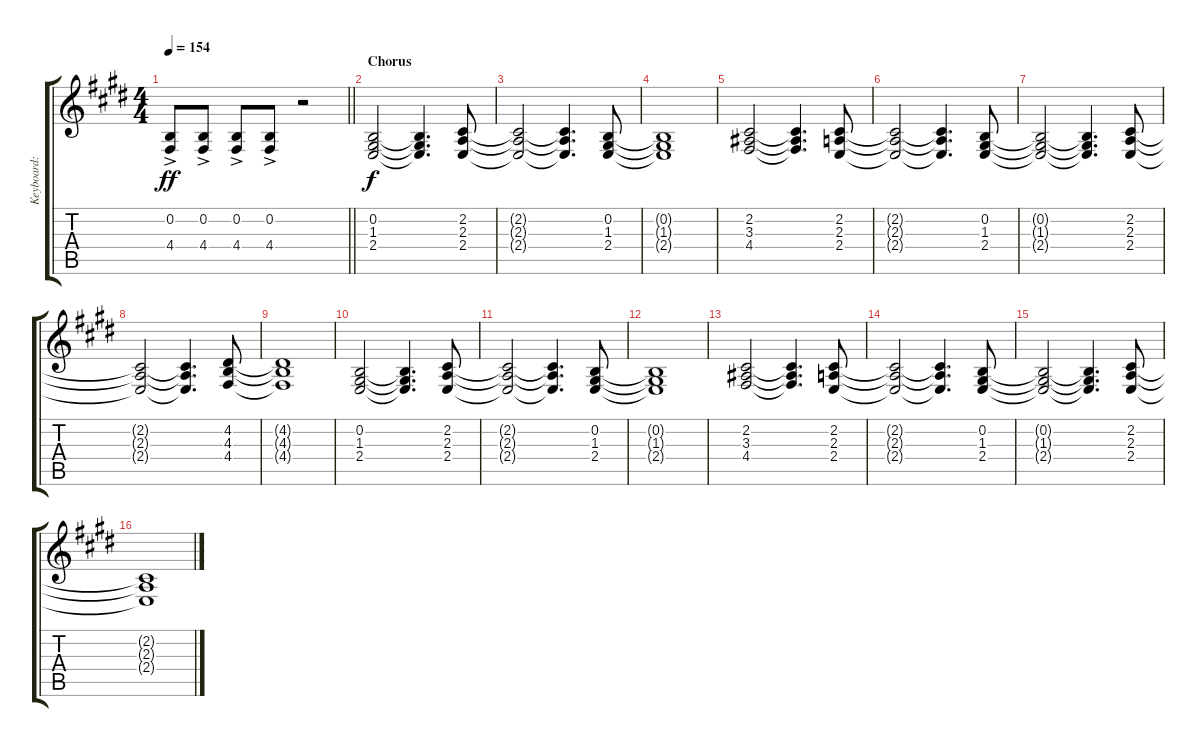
\track ("Keyboard: Tsumugi Kotobuki" "Keyboard: ") {instrument lead2sawtooth}
\staff {score tabs}
\tuning (E4 B3 G3 D3 A2 E2) {hide}
\ts (4 4)
\tempo 154
\clef g2
\barLineRight lightlight
\ks e
(0.2{ac} 4.4{ac}).8{dy ff} (0.2{ac} 4.4{ac}).8 (0.2{ac} 4.4{ac}).8 (0.2{ac} 4.4{ac}).8 r.2 |
\section ("" "Chorus")
(0.2 1.3 2.4).2{dy f} (0.2{t} 1.3{t} 2.4{t}).4{d} (2.2 2.3 2.4).8 |
(2.2{t} 2.3{t} 2.4{t}).2 (2.2{t} 2.3{t} 2.4{t}).4{d} (0.2 1.3 2.4).8 |
(0.2{t} 1.3{t} 2.4{t}).1 |
(2.2 3.3 4.4).2 (2.2{t} 3.3{t} 4.4{t}).4{d} (2.2 2.3 2.4).8 |
(2.2{t} 2.3{t} 2.4{t}).2 (2.2{t} 2.3{t} 2.4{t}).4{d} (0.2 1.3 2.4).8 |
(0.2{t} 1.3{t} 2.4{t}).2 (0.2{t} 1.3{t} 2.4{t}).4{d} (2.2 2.3 2.4).8 |
(2.2{t} 2.3{t} 2.4{t}).2 (2.2{t} 2.3{t} 2.4{t}).4{d} (4.2 4.3 4.4).8 |
(4.2{t} 4.3{t} 4.4{t}).1 |
(0.2 1.3 2.4).2 (0.2{t} 1.3{t} 2.4{t}).4{d} (2.2 2.3 2.4).8 |
(2.2{t} 2.3{t} 2.4{t}).2 (2.2{t} 2.3{t} 2.4{t}).4{d} (0.2 1.3 2.4).8 |
(0.2{t} 1.3{t} 2.4{t}).1 |
(2.2 3.3 4.4).2 (2.2{t} 3.3{t} 4.4{t}).4{d} (2.2 2.3 2.4).8 |
(2.2{t} 2.3{t} 2.4{t}).2 (2.2{t} 2.3{t} 2.4{t}).4{d} (0.2 1.3 2.4).8 |
(0.2{t} 1.3{t} 2.4{t}).2 (0.2{t} 1.3{t} 2.4{t}).4{d} (2.2 2.3 2.4).8 |
(2.2{t} 2.3{t} 2.4{t}).1
